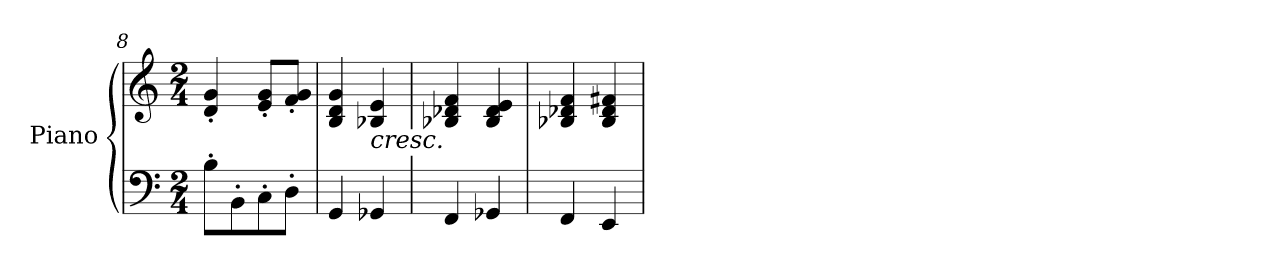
**kern	**kern
*part1	*part1
*staff2	*staff1
*I"Piano	*
*I'Pno.	*
*clefF4	*clefG2
*k[]	*k[]
*M2/4	*M2/4
=8	=8
8B'\L	4d/' 4g/'
8BB'\	.
8C'\	8e/' 8g/'L
8D'\J	8f/' 8g/'J
=9	=9
4GG/	4B/ 4d/ 4g/
!	!LO:TX:b:i:t=cresc.
4GG-X/	4B-X/ 4e/
=10	=10
4FF/	4B-X/ 4d-X/ 4f/
4GG-X/	4B-/ 4d-/ 4e/
=11	=11
4FF/	4B-X/ 4d-X/ 4f/
4EE/	4B-/ 4d-/ 4f#X/
=	=
*-	*-
